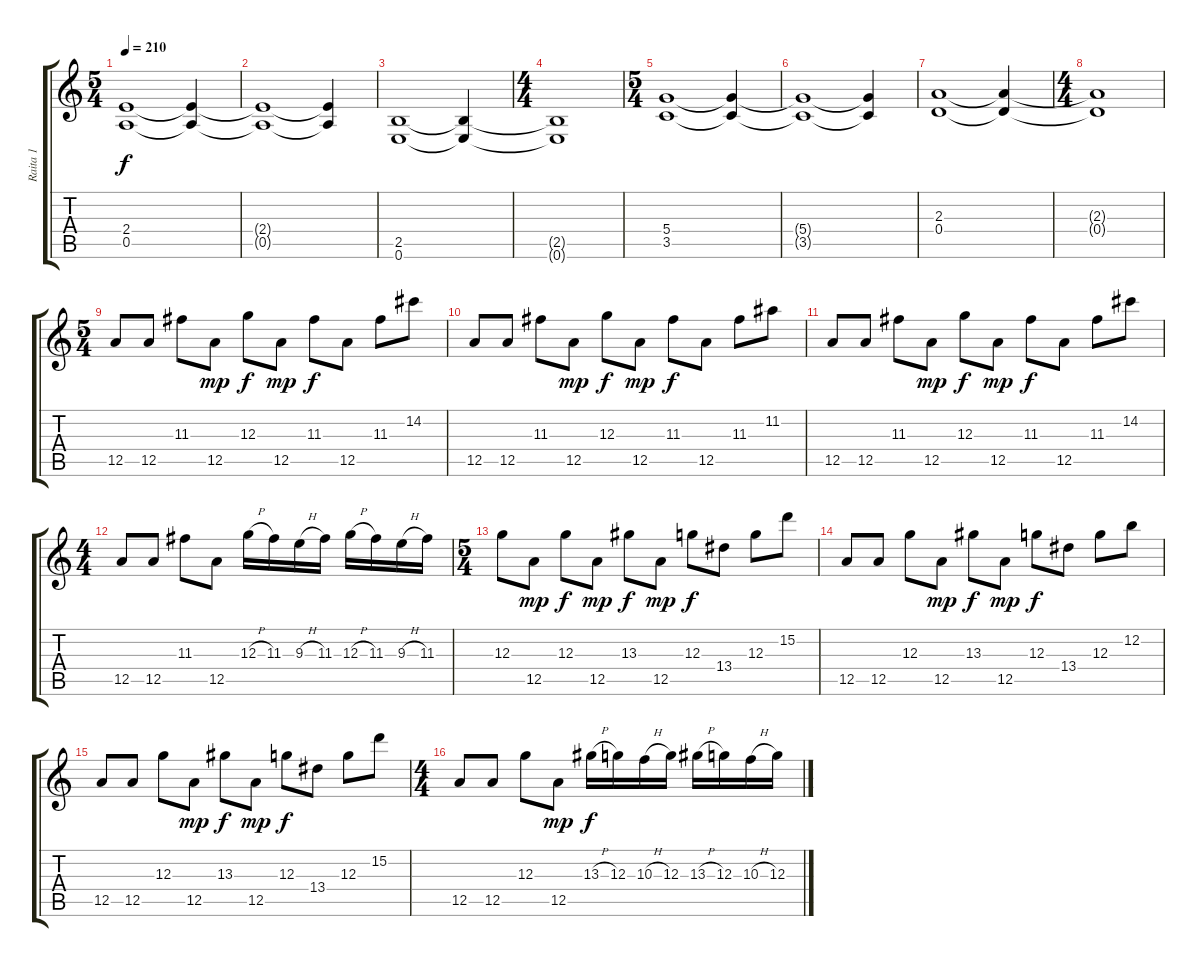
\track ("Raita 1" "Raita 1") {instrument distortionguitar}
\staff {score tabs}
\tuning (E4 B3 G3 D3 A2 E2) {hide}
\ts (5 4)
\tempo 210
\clef g2
\ks c
(2.4 0.5).1{dy f} (2.4{t} 0.5{t}).4 |
(2.4{t} 0.5{t}).1 (2.4{t} 0.5{t}).4 |
(2.5 0.6).1 (2.5{t} 0.6{t}).4 |
\ts (4 4)
(2.5{t} 0.6{t}).1 |
\ts (5 4)
(5.4 3.5).1 (5.4{t} 3.5{t}).4 |
(5.4{t} 3.5{t}).1 (5.4{t} 3.5{t}).4 |
(2.3 0.4).1 (2.3{t} 0.4{t}).4 |
\ts (4 4)
(2.3{t} 0.4{t}).1 |
\ts (5 4)
12.5.8 12.5.8 11.3.8 12.5.8{dy mp} 12.3.8{dy f} 12.5.8{dy mp} 11.3.8{dy f} 12.5.8 11.3.8 14.2.8 |
12.5.8 12.5.8 11.3.8 12.5.8{dy mp} 12.3.8{dy f} 12.5.8{dy mp} 11.3.8{dy f} 12.5.8 11.3.8 11.2.8 |
12.5.8 12.5.8 11.3.8 12.5.8{dy mp} 12.3.8{dy f} 12.5.8{dy mp} 11.3.8{dy f} 12.5.8 11.3.8 14.2.8 |
\ts (4 4)
12.5.8 12.5.8 11.3.8 12.5.8 12.3{h}.16 11.3.16 9.3{h}.16 11.3.16 12.3{h}.16 11.3.16 9.3{h}.16 11.3.16 |
\ts (5 4)
12.3.8 12.5.8{dy mp} 12.3.8{dy f} 12.5.8{dy mp} 13.3.8{dy f} 12.5.8{dy mp} 12.3.8{dy f} 13.4.8 12.3.8 15.2.8 |
12.5.8 12.5.8 12.3.8 12.5.8{dy mp} 13.3.8{dy f} 12.5.8{dy mp} 12.3.8{dy f} 13.4.8 12.3.8 12.2.8 |
12.5.8 12.5.8 12.3.8 12.5.8{dy mp} 13.3.8{dy f} 12.5.8{dy mp} 12.3.8{dy f} 13.4.8 12.3.8 15.2.8 |
\ts (4 4)
12.5.8 12.5.8 12.3.8 12.5.8{dy mp} 13.3{h}.16{dy f} 12.3.16 10.3{h}.16 12.3.16 13.3{h}.16 12.3.16 10.3{h}.16 12.3.16
